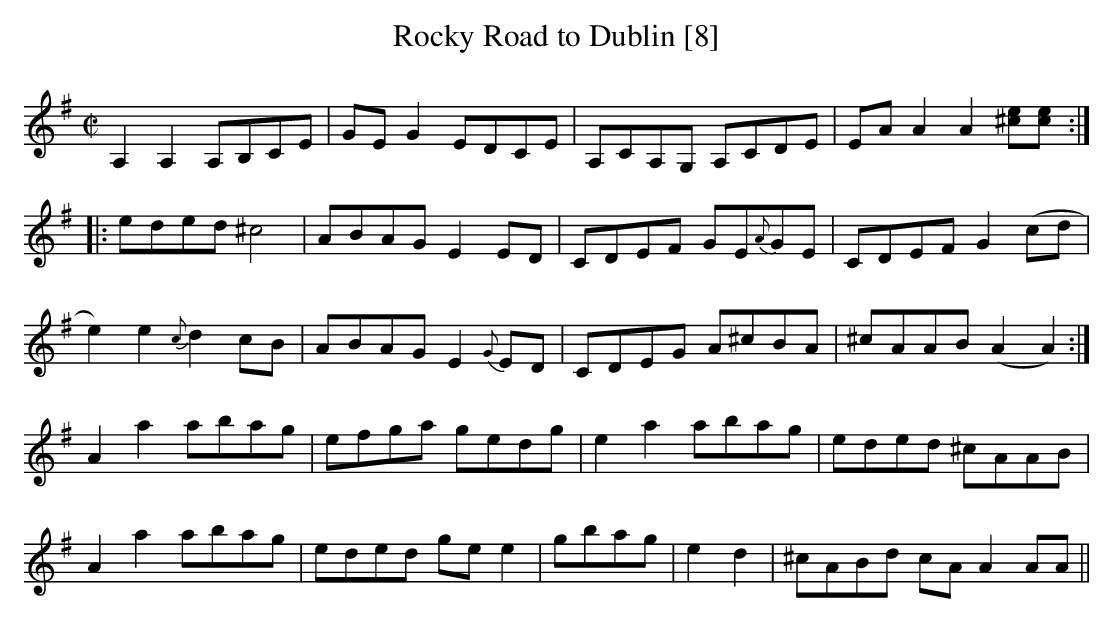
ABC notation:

X:1
T:Rocky Road to Dublin [8]
M:C|
L:1/8
K:Ador
A,2A,2 A,B,CE|GEG2 EDCE|A,CA,G, A,CDE|EA A2 A2 [^ce][ce]:|
|:eded ^c4|ABAG E2 ED|CDEF GE{A}GE|CDEF G2 (cd|
e2)e2{c}d2 cB|ABAG E2 {G}ED|CDEG A^cBA|^cAAB (A2A2):|
A2a2 abag|efga gedg|e2a2 abag|eded ^cAAB|
A2a2 abag|eded gee2|gbag|e2d2|^cABd cA A2 AA||
